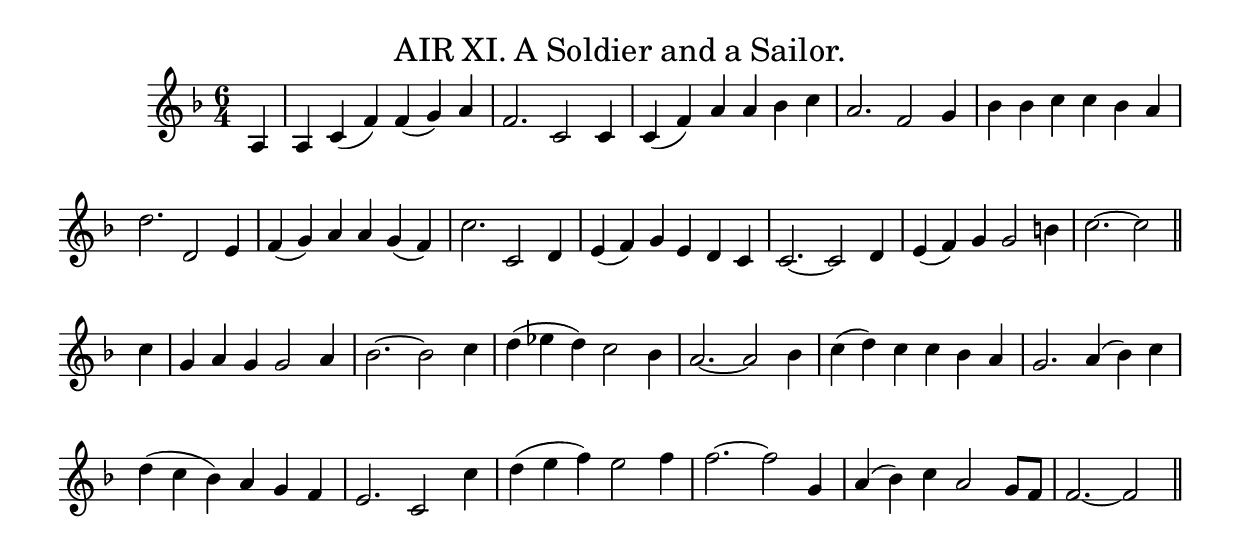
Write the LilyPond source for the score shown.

\version "2.10.25" 
\include "english.ly"

\header
  {title = \markup \smaller \normal-text
    {AIR XI. A Soldier and a Sailor.}
  }

\score
  {
  \new Staff
  \relative c'
    {
    \key f \major
    \time 6/4
    \clef treble \partial 4
    a4 | a4 c( f) f( g) a | f2. c2 c4 | c4( f) a a bf c | a2. f2 g4 |
    bf4 bf c c bf a | d2. d,2 e4 | f4( g) a a g( f) | c'2.~ c,2 d4 |
      % misprint c'2~ c,2 d4 and others similar
    e4( f) g e d c | c2.~ c2 d4 | e4( f) g g2 b4 | c2.~ c2 \bar "||" c4 |
    g4 a g g2 a4 | bf2.~ bf2 c4 | d4( ef d) c2 bf4 | a2.~ a2 bf4 |
    c4( d) c c bf a | g2. a4( bf) c | d4( c bf) a g f | e2. c2 c'4 |
    d4( e f) e2 f4 | f2.~ f2 g,4 | a4( bf) c a2 g8 f | f2.~ f2 \bar "||"
    }
  \layout
    { \context
      { \Score
        \remove Bar_number_engraver
       }
    }
  \midi
    { \context
       { \Score tempoWholesPerMinute = #(ly:make-moment 240 4) } 
    }
  } 
